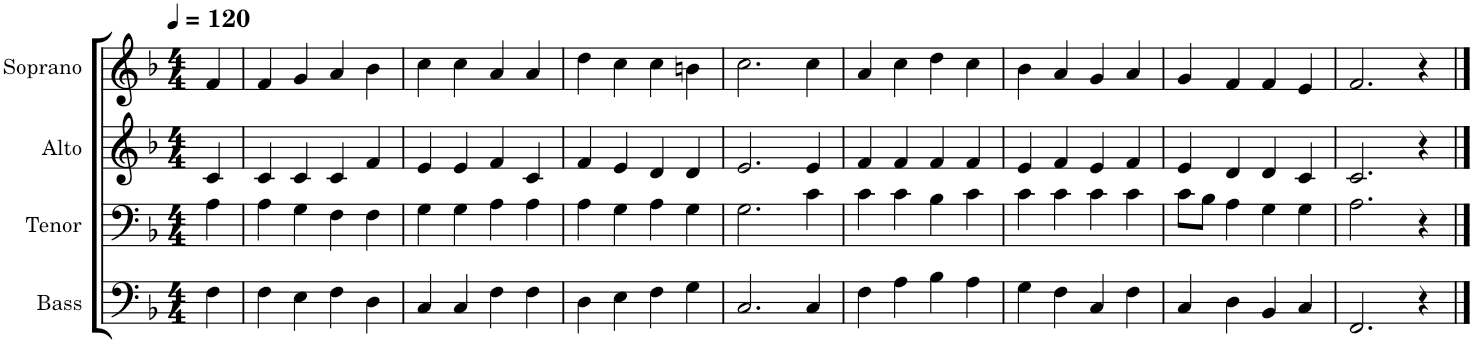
**kern	**kern	**kern	**kern
*part4	*part3	*part2	*part1
*staff4	*staff3	*staff2	*staff1
*I"Bass	*I"Tenor	*I"Alto	*I"Soprano
*I'B.	*I'T.	*I'A.	*I'S.
*clefF4	*clefF4	*clefG2	*clefG2
*k[b-]	*k[b-]	*k[b-]	*k[b-]
*M4/4	*M4/4	*M4/4	*M4/4
*MM120	*MM120	*MM120	*MM120
=	=	=	=
4F\	4A\	4c/	4f/
=1	=1	=1	=1
4F\	4A\	4c/	4f/
4E\	4G\	4c/	4g/
4F\	4F\	4c/	4a/
4D\	4F\	4f/	4b-\
=2	=2	=2	=2
4C/	4G\	4e/	4cc\
4C/	4G\	4e/	4cc\
4F\	4A\	4f/	4a/
4F\	4A\	4c/	4a/
=3	=3	=3	=3
4D\	4A\	4f/	4dd\
4E\	4G\	4e/	4cc\
4F\	4A\	4d/	4cc\
4G\	4G\	4d/	4bn\
=4	=4	=4	=4
2.C/	2.G\	2.e/	2.cc\
4C/	4c\	4e/	4cc\
=5	=5	=5	=5
4F\	4c\	4f/	4a/
4A\	4c\	4f/	4cc\
4B-\	4B-\	4f/	4dd\
4A\	4c\	4f/	4cc\
=6	=6	=6	=6
4G\	4c\	4e/	4b-\
4F\	4c\	4f/	4a/
4C/	4c\	4e/	4g/
4F\	4c\	4f/	4a/
=7	=7	=7	=7
4C/	8c\L	4e/	4g/
.	8B-\J	.	.
4D\	4A\	4d/	4f/
4BB-/	4G\	4d/	4f/
4C/	4G\	4c/	4e/
=8	=8	=8	=8
2.FF/	2.A\	2.c/	2.f/
4r	4r	4r	4r
==	==	==	==
*-	*-	*-	*-
